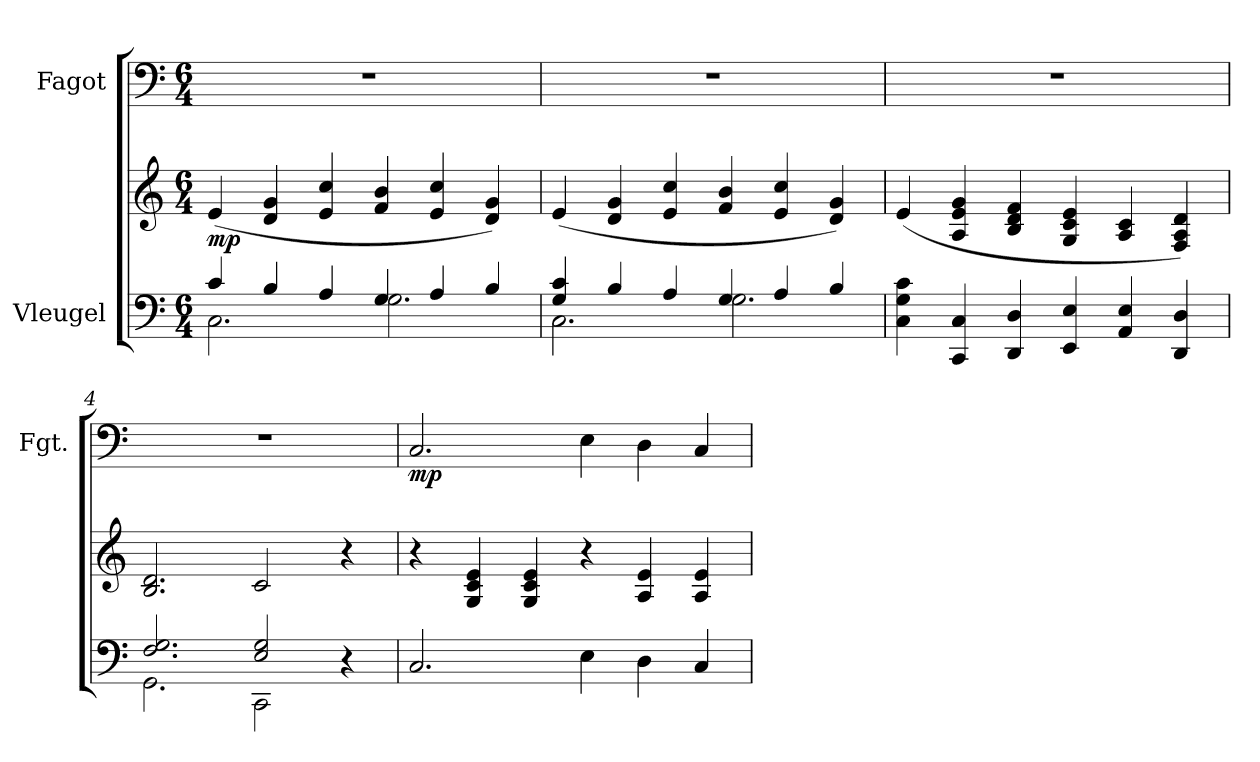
**kern	**kern	**dynam	**kern	**dynam
*part2	*part2	*part2	*part1	*part1
*staff3	*staff2	*staff2/3	*staff1	*staff1
*I"Vleugel	*	*	*I"Fagot	*
*	*	*	*I'Fgt.	*
*clefF4	*clefG2	*	*clefF4	*
*k[]	*k[]	*	*k[]	*
*M6/4	*M6/4	*	*M6/4	*
*MM108	*MM108	*	*MM108	*
=1	=1	=1	=1	=1
*^	*	*	*	*
!	!	!	!LO:DY:b	!	!
4c/	2.C\	(4e/	mp	1.r	.
4B/	.	4d/ 4g/	.	.	.
4A/	.	4e/ 4cc/	.	.	.
4G/	2.G\	4f/ 4b/	.	.	.
4A/	.	4e/ 4cc/	.	.	.
4B/	.	4d/ 4g/)	.	.	.
=2	=2	=2	=2	=2	=2
4G/ 4c/	2.C\	(4e/	.	1.r	.
4B/	.	4d/ 4g/	.	.	.
4A/	.	4e/ 4cc/	.	.	.
4G/	2.G\	4f/ 4b/	.	.	.
4A/	.	4e/ 4cc/	.	.	.
4B/	.	4d/ 4g/)	.	.	.
*v	*v	*	*	*	*
=3	=3	=3	=3	=3
4C\ 4G\ 4c\	(>4e/	.	1.r	.
4CC/ 4C/	4A/ 4e/ 4g/	.	.	.
4DD/ 4D/	4B/ 4d/ 4f/	.	.	.
4EE/ 4E/	4G/ 4c/ 4e/	.	.	.
4AA/ 4E/	4A/ 4c/	.	.	.
4DD/ 4D/	4F/ 4A/ 4d/)	.	.	.
=4	=4	=4	=4	=4
*^	*	*	*	*
2.F/ 2.G/	2.GG\	2.B/ 2.d/	.	1.r	.
2E/ 2G/	2CC\	2c/	.	.	.
4r	4ryy	4r	.	.	.
=5	=5	=5	=5	=5	=5
!	!	!	!	!	!LO:DY:b
*v	*v	*	*	*	*
2.C/	4r	.	2.C/	mp
.	4G/ 4c/ 4e/	.	.	.
.	4G/ 4c/ 4e/	.	.	.
4E\	4r	.	4E\	.
4D\	4A/ 4e/	.	4D\	.
4C/	4A/ 4e/	.	4C/	.
=	=	=	=	=
*-	*-	*-	*-	*-
